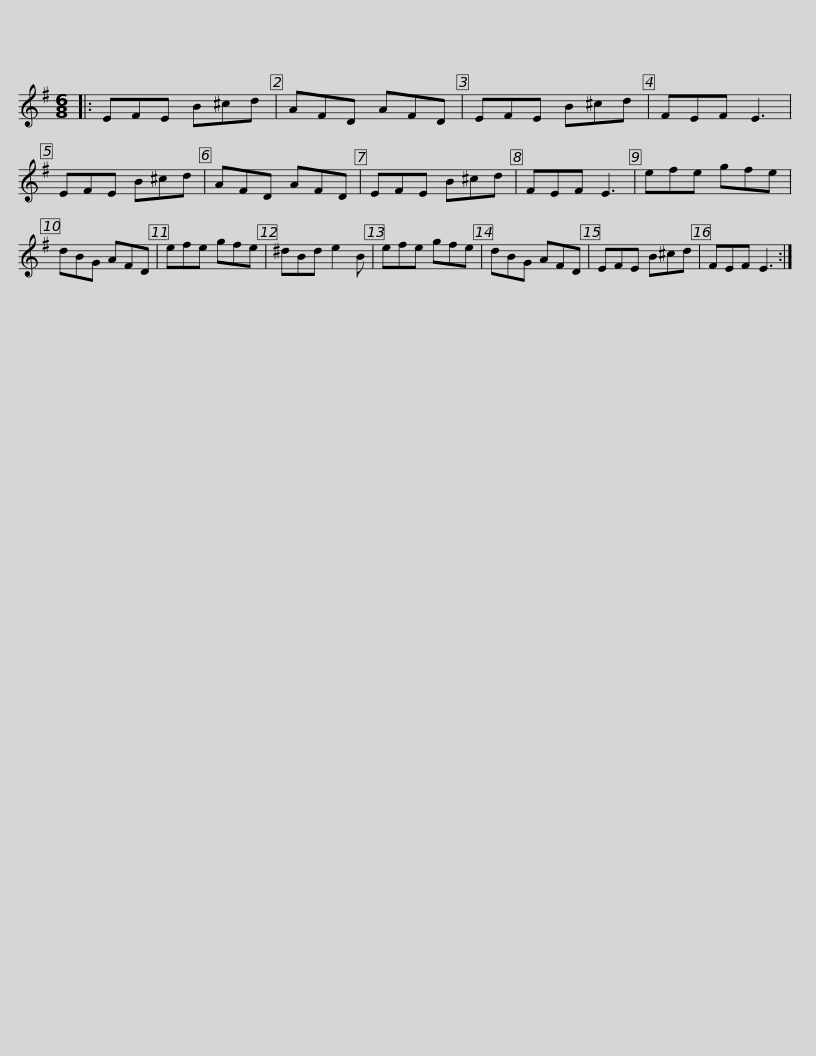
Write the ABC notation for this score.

X:1
L:1/8
M:6/8
I:linebreak $
K:Emin
V:1 treble
V:1
|: EFE B^cd | AFD AFD | EFE B^cd | FEF E3 | EFE B^cd | %5
 AFD AFD | EFE B^cd |$ FEF E3 | efe gfe | dBG AFD | %10
 efe gfe | ^dBd e2 B | efe gfe | dBG AFD | EFE B^cd |$ %15
 FEF E3 :| %16
